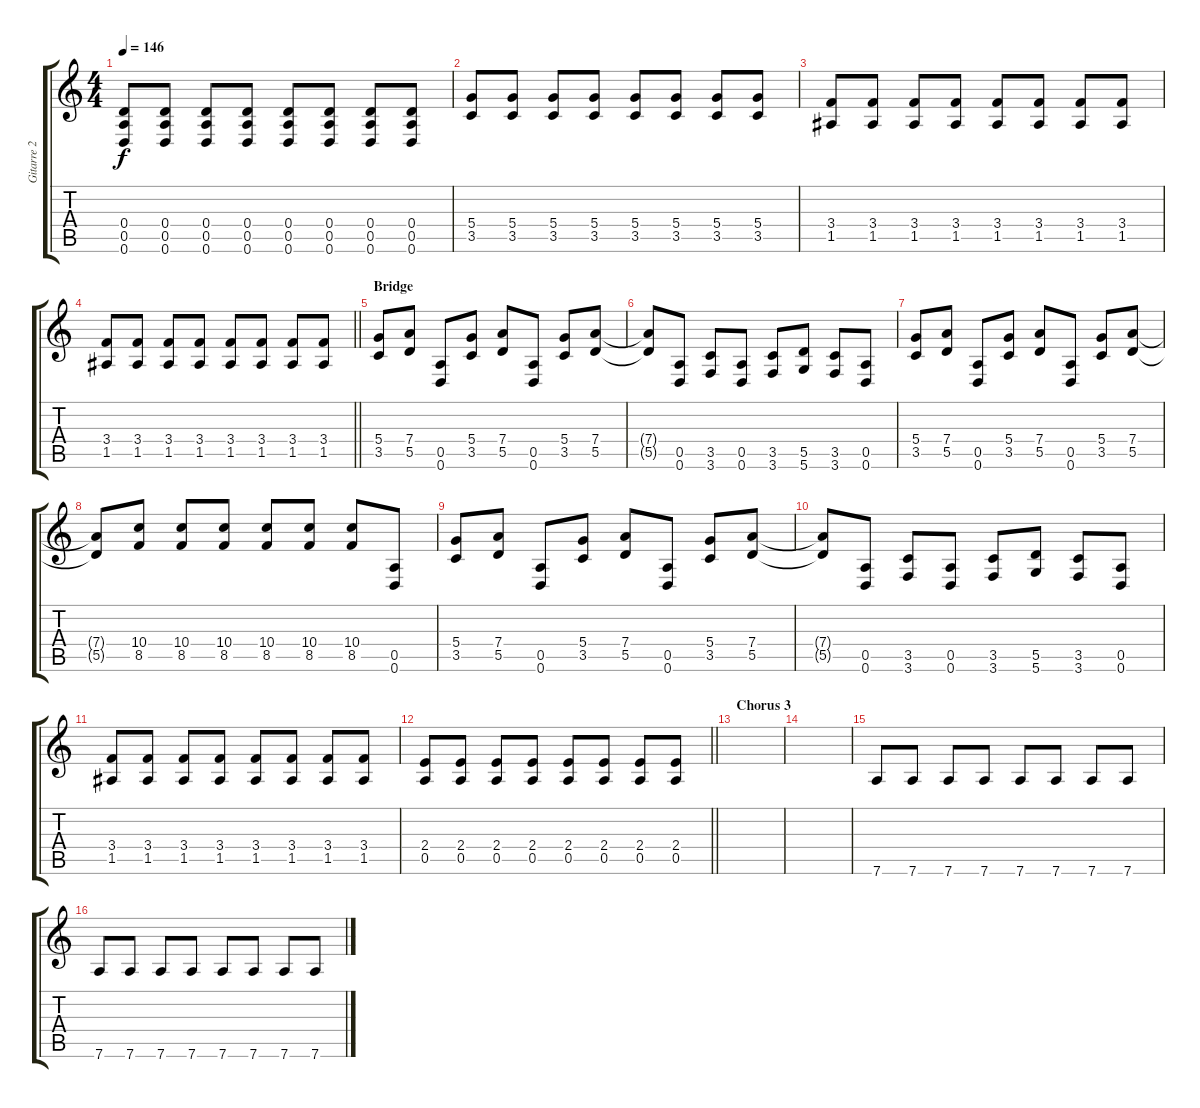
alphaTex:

\track ("Gitarre 2" "Gitarre 2") {instrument overdrivenguitar}
\staff {score tabs}
\tuning (D4 B3 G3 D3 A2 D2) {hide}
\ts (4 4)
\tempo 146
\clef g2
\ks c
(0.4 0.5 0.6).8{dy f} (0.4 0.5 0.6).8 (0.4 0.5 0.6).8 (0.4 0.5 0.6).8 (0.4 0.5 0.6).8 (0.4 0.5 0.6).8 (0.4 0.5 0.6).8 (0.4 0.5 0.6).8 |
(5.4 3.5).8 (5.4 3.5).8 (5.4 3.5).8 (5.4 3.5).8 (5.4 3.5).8 (5.4 3.5).8 (5.4 3.5).8 (5.4 3.5).8 |
(3.4 1.5).8 (3.4 1.5).8 (3.4 1.5).8 (3.4 1.5).8 (3.4 1.5).8 (3.4 1.5).8 (3.4 1.5).8 (3.4 1.5).8 |
\barLineRight lightlight
(3.4 1.5).8 (3.4 1.5).8 (3.4 1.5).8 (3.4 1.5).8 (3.4 1.5).8 (3.4 1.5).8 (3.4 1.5).8 (3.4 1.5).8 |
\section ("" "Bridge")
(5.4 3.5).8 (7.4 5.5).8 (0.5 0.6).8 (5.4 3.5).8 (7.4 5.5).8 (0.5 0.6).8 (5.4 3.5).8 (7.4 5.5).8 |
(7.4{t} 5.5{t}).8 (0.5 0.6).8 (3.5 3.6).8 (0.5 0.6).8 (3.5 3.6).8 (5.5 5.6).8 (3.5 3.6).8 (0.5 0.6).8 |
(5.4 3.5).8 (7.4 5.5).8 (0.5 0.6).8 (5.4 3.5).8 (7.4 5.5).8 (0.5 0.6).8 (5.4 3.5).8 (7.4 5.5).8 |
(7.4{t} 5.5{t}).8 (10.4 8.5).8 (10.4 8.5).8 (10.4 8.5).8 (10.4 8.5).8 (10.4 8.5).8 (10.4 8.5).8 (0.5 0.6).8 |
(5.4 3.5).8 (7.4 5.5).8 (0.5 0.6).8 (5.4 3.5).8 (7.4 5.5).8 (0.5 0.6).8 (5.4 3.5).8 (7.4 5.5).8 |
(7.4{t} 5.5{t}).8 (0.5 0.6).8 (3.5 3.6).8 (0.5 0.6).8 (3.5 3.6).8 (5.5 5.6).8 (3.5 3.6).8 (0.5 0.6).8 |
(3.4 1.5).8 (3.4 1.5).8 (3.4 1.5).8 (3.4 1.5).8 (3.4 1.5).8 (3.4 1.5).8 (3.4 1.5).8 (3.4 1.5).8 |
\barLineRight lightlight
(2.4 0.5).8 (2.4 0.5).8 (2.4 0.5).8 (2.4 0.5).8 (2.4 0.5).8 (2.4 0.5).8 (2.4 0.5).8 (2.4 0.5).8 |
\section ("" "Chorus 3")
|
|
7.6.8 7.6.8 7.6.8 7.6.8 7.6.8 7.6.8 7.6.8 7.6.8 |
7.6.8 7.6.8 7.6.8 7.6.8 7.6.8 7.6.8 7.6.8 7.6.8
